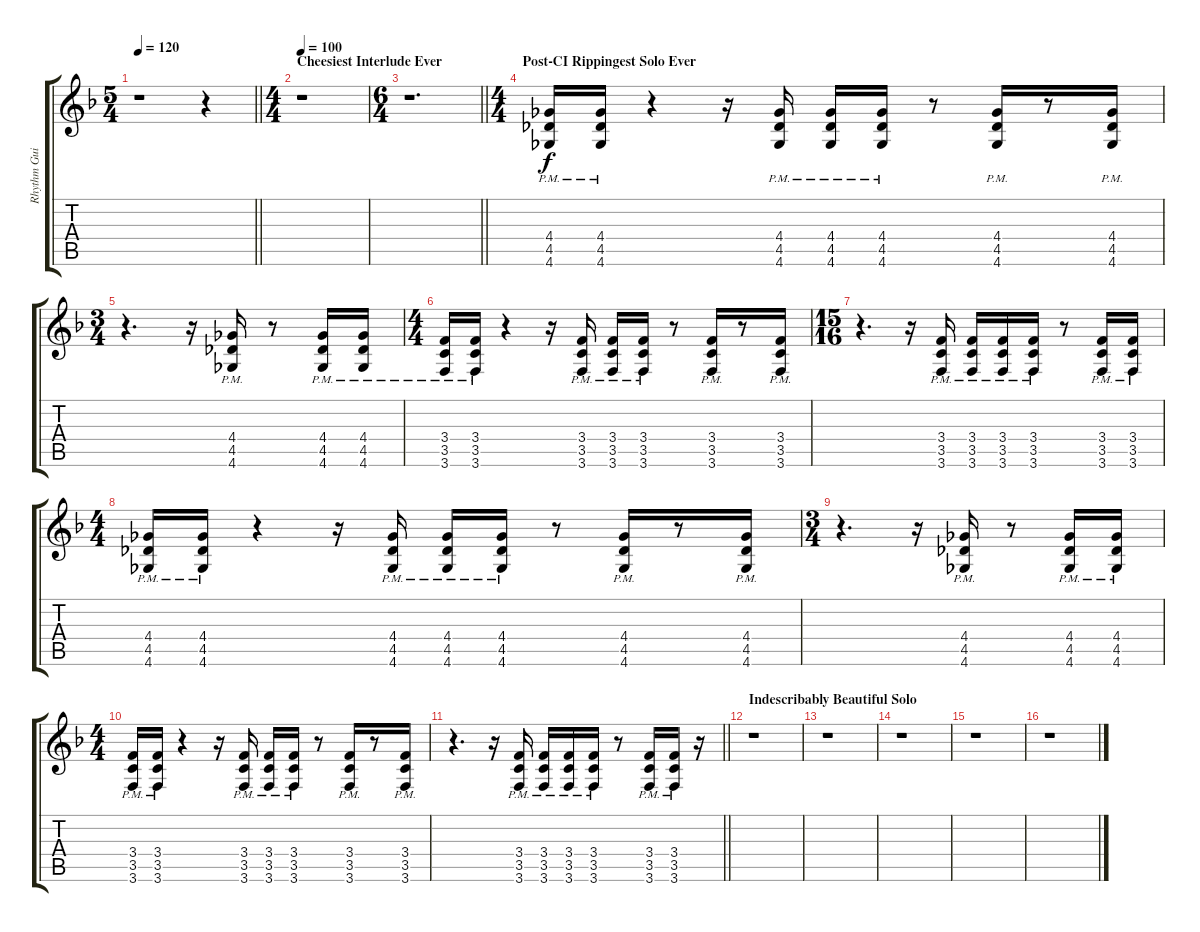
\track ("Rhythm Guitar" "Rhythm Gui") {instrument overdrivenguitar}
\staff {score tabs}
\tuning (E4 B3 G3 D3 A2 D2) {hide}
\ts (5 4)
\tempo 120
\clef g2
\barLineRight lightlight
\ks dminor
r.1{dy f} r.4 |
\ts (4 4)
\section ("" "Cheesiest Interlude Ever")
\tempo 100
r.1 |
\ts (6 4)
\barLineRight lightlight
r.1{d} |
\ts (4 4)
\section ("" "Post-CI Rippingest Solo Ever")
(4.4{pm} 4.5{pm} 4.6{pm}).16{volume 11} (4.4{pm} 4.5{pm} 4.6{pm}).16 r.4 r.16 (4.4{pm} 4.5{pm} 4.6{pm}).16 (4.4{pm} 4.5{pm} 4.6{pm}).16 (4.4{pm} 4.5{pm} 4.6{pm}).16 r.8 (4.4{pm} 4.5{pm} 4.6{pm}).16 r.8 (4.4{pm} 4.5{pm} 4.6{pm}).16 |
\ts (3 4)
r.4{d} r.16 (4.4{pm} 4.5{pm} 4.6{pm}).16 r.8 (4.4{pm} 4.5{pm} 4.6{pm}).16 (4.4{pm} 4.5{pm} 4.6{pm}).16 |
\ts (4 4)
(3.4{pm} 3.5{pm} 3.6{pm}).16 (3.4{pm} 3.5{pm} 3.6{pm}).16 r.4 r.16 (3.4{pm} 3.5{pm} 3.6{pm}).16 (3.4{pm} 3.5{pm} 3.6{pm}).16 (3.4{pm} 3.5{pm} 3.6{pm}).16 r.8 (3.4{pm} 3.5{pm} 3.6{pm}).16 r.8 (3.4{pm} 3.5{pm} 3.6{pm}).16 |
\ts (15 16)
r.4{d} r.16 (3.4{pm} 3.5{pm} 3.6{pm}).16 (3.4{pm} 3.5{pm} 3.6{pm}).16 (3.4{pm} 3.5{pm} 3.6{pm}).16 (3.4{pm} 3.5{pm} 3.6{pm}).16 r.8 (3.4{pm} 3.5{pm} 3.6{pm}).16 (3.4{pm} 3.5{pm} 3.6{pm}).16 |
\ts (4 4)
(4.4{pm} 4.5{pm} 4.6{pm}).16 (4.4{pm} 4.5{pm} 4.6{pm}).16 r.4 r.16 (4.4{pm} 4.5{pm} 4.6{pm}).16 (4.4{pm} 4.5{pm} 4.6{pm}).16 (4.4{pm} 4.5{pm} 4.6{pm}).16 r.8 (4.4{pm} 4.5{pm} 4.6{pm}).16 r.8 (4.4{pm} 4.5{pm} 4.6{pm}).16 |
\ts (3 4)
r.4{d} r.16 (4.4{pm} 4.5{pm} 4.6{pm}).16 r.8 (4.4{pm} 4.5{pm} 4.6{pm}).16 (4.4{pm} 4.5{pm} 4.6{pm}).16 |
\ts (4 4)
(3.4{pm} 3.5{pm} 3.6{pm}).16 (3.4{pm} 3.5{pm} 3.6{pm}).16 r.4 r.16 (3.4{pm} 3.5{pm} 3.6{pm}).16 (3.4{pm} 3.5{pm} 3.6{pm}).16 (3.4{pm} 3.5{pm} 3.6{pm}).16 r.8 (3.4{pm} 3.5{pm} 3.6{pm}).16 r.8 (3.4{pm} 3.5{pm} 3.6{pm}).16 |
\barLineRight lightlight
r.4{d} r.16 (3.4{pm} 3.5{pm} 3.6{pm}).16 (3.4{pm} 3.5{pm} 3.6{pm}).16 (3.4{pm} 3.5{pm} 3.6{pm}).16 (3.4{pm} 3.5{pm} 3.6{pm}).16 r.8 (3.4{pm} 3.5{pm} 3.6{pm}).16 (3.4{pm} 3.5{pm} 3.6{pm}).16 r.16 |
\section ("" "Indescribably Beautiful Solo")
r.1 |
r.1 |
r.1 |
r.1 |
r.1
